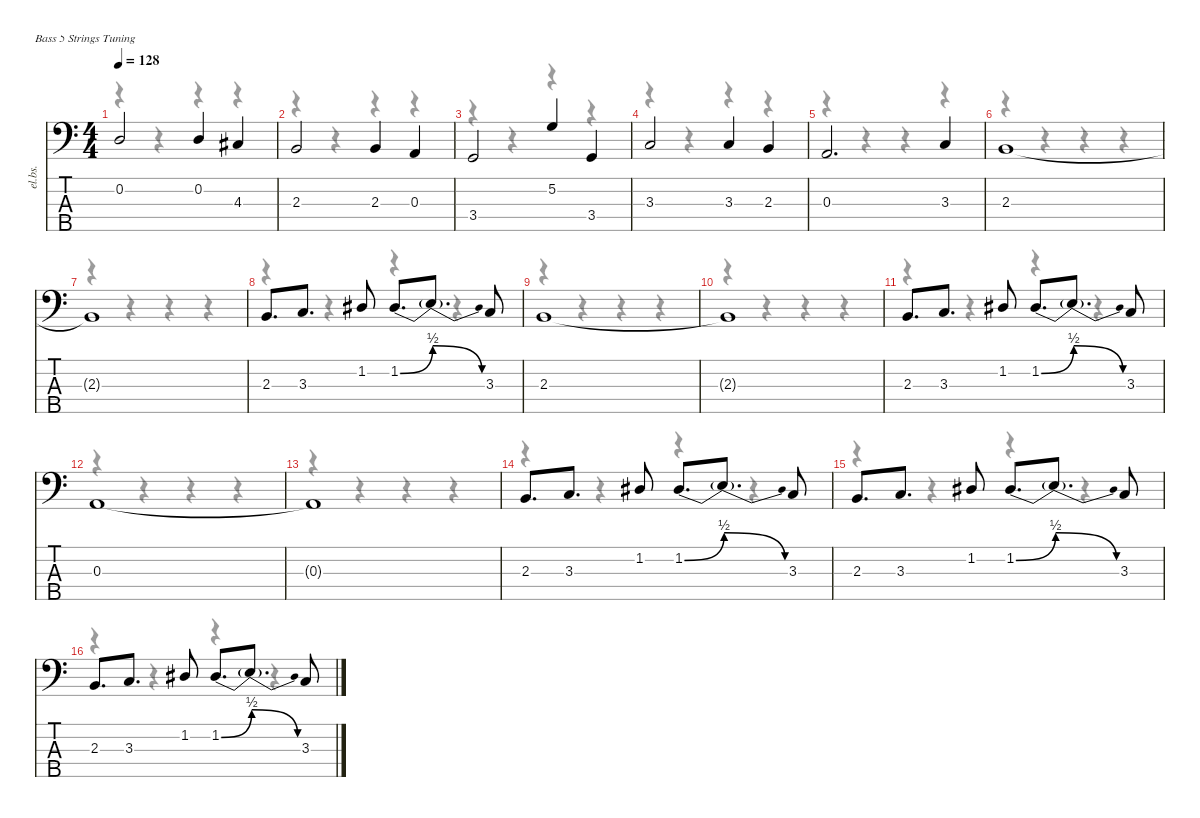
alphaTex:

\defaultSystemsLayout 4
\hideDynamics
\bracketExtendMode nobrackets
\track ("Bass" "el.bs.") {instrument electricbassfinger}
\staff {score tabs}
\tuning (G2 D2 A1 E1 B0)
\voice
\ts (4 4)
\tempo 128
\clef f4
\ks c
0.2.2{dy f} 0.2.4 4.3{acc #}.4 |
2.3.2 2.3.4 0.3.4 |
3.4.2 5.2.4 3.4.4 |
3.3.2 3.3.4 2.3.4 |
0.3.2{d} 3.3.4 |
2.3.1 |
2.3{t}.1 |
2.3.8{d} 3.3.8{d} 1.2{acc #}.8 1.2{be (bend 0 0 60 2) acc #}.8{d} 1.2{be (release 0 2 15 0) t}.8{d} 3.3.8 |
2.3.1 |
2.3{t}.1 |
2.3.8{d} 3.3.8{d} 1.2{acc #}.8 1.2{be (bend 0 0 60 2) acc #}.8{d} 1.2{be (release 0 2 15 0) t}.8{d} 3.3.8 |
0.3.1 |
0.3{t}.1 |
2.3.8{d} 3.3.8{d} 1.2{acc #}.8 1.2{be (bend 0 0 60 2) acc #}.8{d} 1.2{be (release 0 2 15 0) t}.8{d} 3.3.8 |
2.3.8{d} 3.3.8{d} 1.2{acc #}.8 1.2{be (bend 0 0 60 2) acc #}.8{d} 1.2{be (release 0 2 15 0) t}.8{d} 3.3.8 |
2.3.8{d} 3.3.8{d} 1.2{acc #}.8 1.2{be (bend 0 0 60 2) acc #}.8{d} 1.2{be (release 0 2 15 0) t}.8{d} 3.3.8
\voice
\clef f4
\ottava regular
\simile none
\ks c
r.4{dy mf} r.4 r.4 r.4 |
r.4 r.4 r.4 r.4 |
r.4 r.4 r.4 r.4 |
r.4 r.4 r.4 r.4 |
r.4 r.4 r.4 r.4 |
r.4 r.4 r.4 r.4 |
r.4 r.4 r.4 r.4 |
r.4 r.4 r.4 r.4 |
r.4 r.4 r.4 r.4 |
r.4 r.4 r.4 r.4 |
r.4 r.4 r.4 r.4 |
r.4 r.4 r.4 r.4 |
r.4 r.4 r.4 r.4 |
r.4 r.4 r.4 r.4 |
r.4 r.4 r.4 r.4 |
r.4 r.4 r.4 r.4
